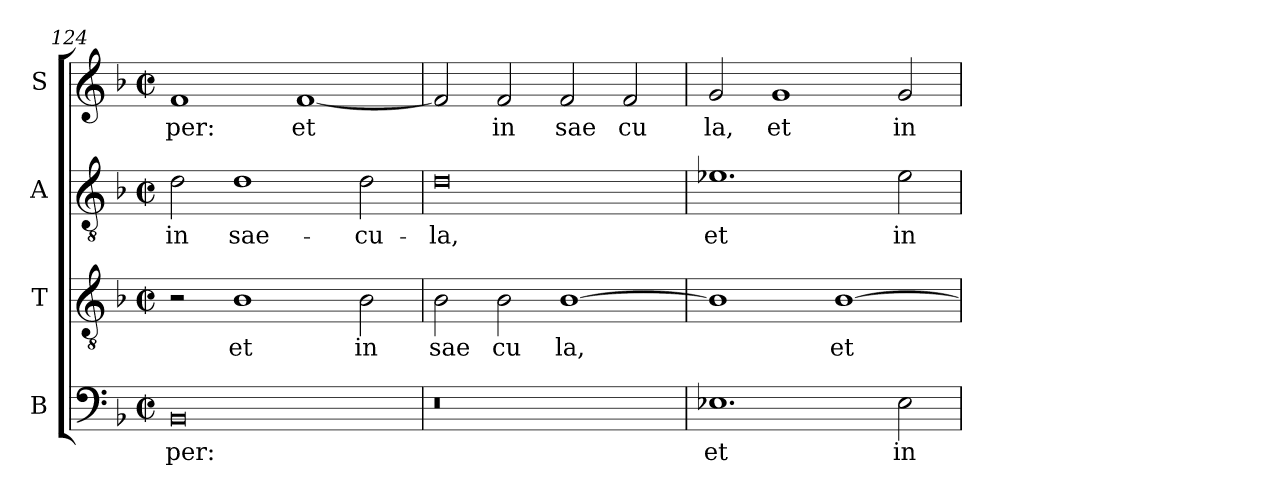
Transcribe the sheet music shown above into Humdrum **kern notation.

**kern	**text	**kern	**text	**kern	**text	**kern	**text
*part4	*part4	*part3	*part3	*part2	*part2	*part1	*part1
*staff4	*staff4	*staff3	*staff3	*staff2	*staff2	*staff1	*staff1
*I"B	*	*I"T	*	*I"A	*	*I"S	*
*I'B	*	*I'T	*	*I'A	*	*I'S	*
*clefF4	*	*clefGv2	*	*clefGv2	*	*clefG2	*
*k[b-]	*	*k[b-]	*	*k[b-]	*	*k[b-]	*
*F:	*	*F:	*	*F:	*	*F:	*
*M2/2	*	*M2/2	*	*M2/2	*	*M2/2	*
*met(c|)	*	*met(c|)	*	*met(c|)	*	*met(c|)	*
=124	=124	=124	=124	=124	=124	=124	=124
!	!LO:LY:b:cj	!	!	!	!LO:LY:b:cj	!	!LO:LY:b:cj
0BB-	-per:	2r	.	2d\	in	1f	per:
!	!	!	!LO:LY:b:cj	!	!LO:LY:b:cj	!	!
.	.	1B-	et	1d	sae-	.	.
!	!	!	!	!	!	!	!LO:LY:b:cj
.	.	.	.	.	.	[<1f	et
!	!	!	!LO:LY:b:cj	!	!LO:LY:b:cj	!	!
.	.	2B-\	in	2d\	-cu-	.	.
=125	=125	=125	=125	=125	=125	=125	=125
!	!	!	!LO:LY:b:cj	!	!LO:LY:b:cj	!	!LO:LY:b:cj
0r	.	2B-\	sae	0d	-la,	2f/]	.
!	!	!	!LO:LY:b:cj	!	!	!	!LO:LY:b:cj
.	.	2B-\	cu	.	.	2f/	in
!	!	!	!LO:LY:b:cj	!	!	!	!LO:LY:b:cj
.	.	[>1B-	la,	.	.	2f/	sae
!	!	!	!	!	!	!	!LO:LY:b:cj
.	.	.	.	.	.	2f/	cu
=126	=126	=126	=126	=126	=126	=126	=126
!	!LO:LY:b:cj	!	!LO:LY:b:cj	!	!LO:LY:b:cj	!	!LO:LY:b:cj
1.E-X	et	1B-]	.	1.e-X	et	2g/	la,
!	!	!	!	!	!	!	!LO:LY:b:cj
.	.	.	.	.	.	1g	et
!	!	!	!LO:LY:b:cj	!	!	!	!
.	.	[>1B-	et	.	.	.	.
!	!LO:LY:b:cj	!	!	!	!LO:LY:b:cj	!	!LO:LY:b:cj
2E-\	in	.	.	2e-\	in	2g/	in
=	=	=	=	=	=	=	=
*-	*-	*-	*-	*-	*-	*-	*-
